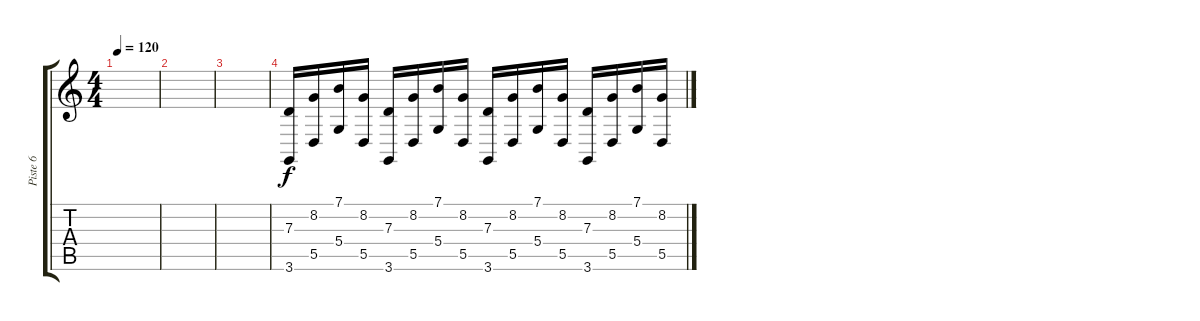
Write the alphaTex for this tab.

\track ("Piste 6" "Piste 6") {instrument acousticgrandpiano}
\staff {score tabs}
\tuning (E4 B3 G3 D3 A2 E2) {hide}
\ts (4 4)
\tempo 120
\clef g2
\ks c
|
|
|
(7.3 3.6).16 (8.2 5.5).16 (7.1 5.4).16 (8.2 5.5).16 (7.3 3.6).16 (8.2 5.5).16 (7.1 5.4).16 (8.2 5.5).16 (7.3 3.6).16 (8.2 5.5).16 (7.1 5.4).16 (8.2 5.5).16 (7.3 3.6).16 (8.2 5.5).16 (7.1 5.4).16 (8.2 5.5).16
